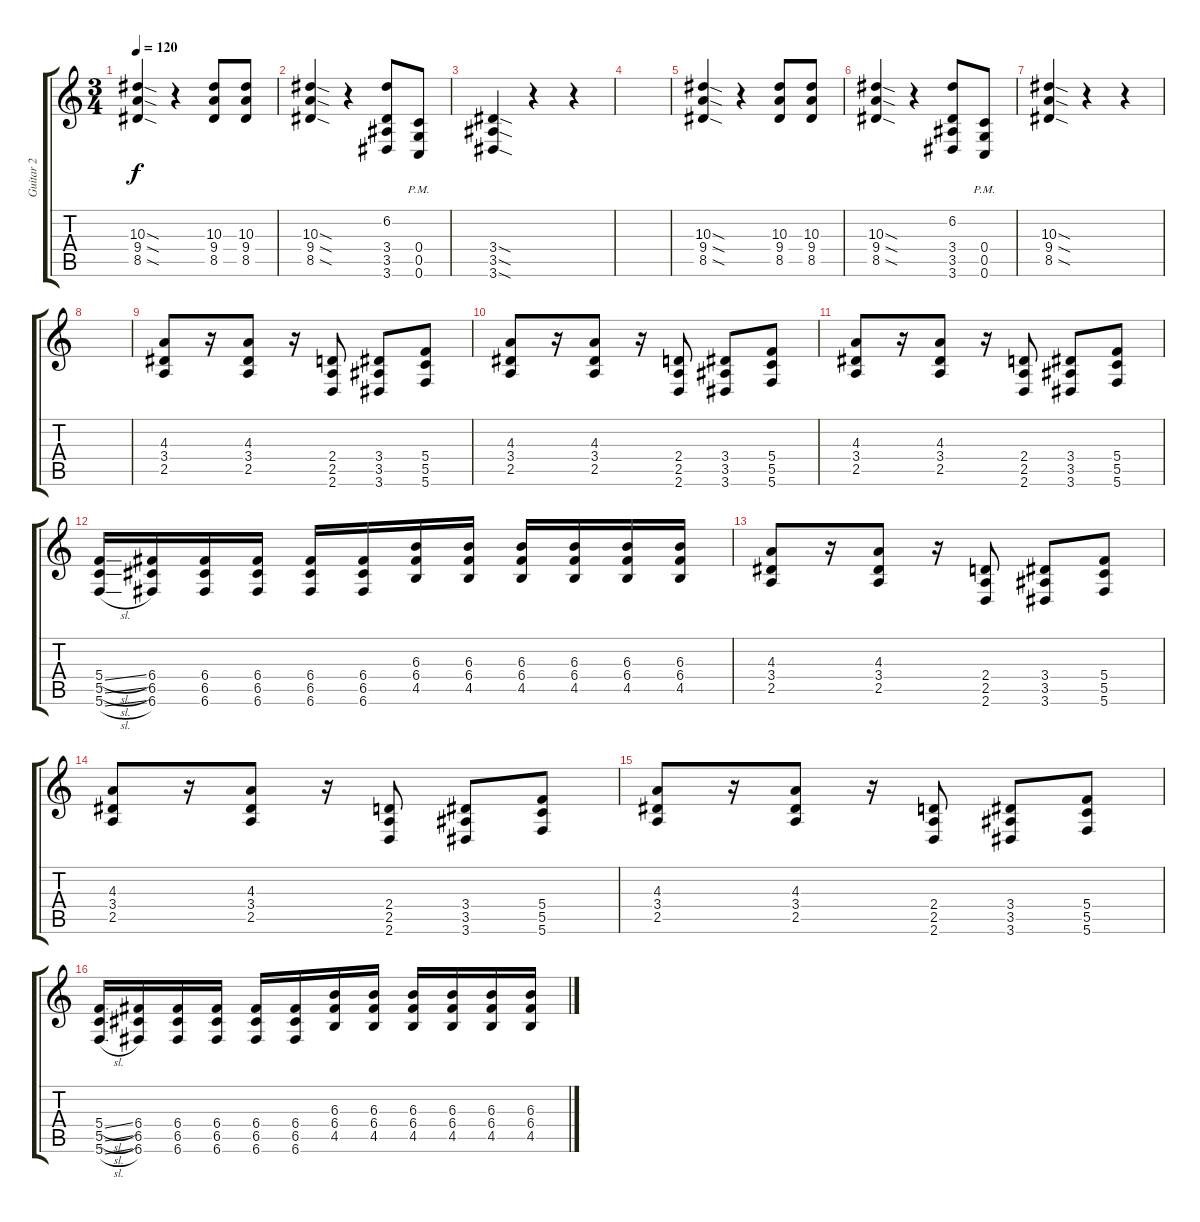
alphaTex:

\track ("Guitar 2" "Guitar 2") {instrument distortionguitar}
\staff {score tabs}
\tuning (D4 A3 F3 C3 G2 C2) {hide}
\ts (3 4)
\tempo 120
\clef g2
\ks c
(10.3{sod} 9.4{sod} 8.5{sod}).4{dy f instrument distortionguitar} r.4 (10.3 9.4 8.5).8 (10.3 9.4 8.5).8 |
(10.3{sod} 9.4{sod} 8.5{sod}).4 r.4 (6.2 3.4 3.5 3.6).8 (0.4{pm} 0.5{pm} 0.6{pm}).8 |
(3.4{sod} 3.5{sod} 3.6{sod}).4 r.4 r.4 |
|
(10.3{sod} 9.4{sod} 8.5{sod}).4 r.4 (10.3 9.4 8.5).8 (10.3 9.4 8.5).8 |
(10.3{sod} 9.4{sod} 8.5{sod}).4 r.4 (6.2 3.4 3.5 3.6).8 (0.4{pm} 0.5{pm} 0.6{pm}).8 |
(10.3{sod} 9.4{sod} 8.5{sod}).4 r.4 r.4 |
|
(4.3 3.4 2.5).8 r.16 (4.3 3.4 2.5).8 r.16 (2.4 2.5 2.6).8 (3.4 3.5 3.6).8 (5.4 5.5 5.6).8 |
(4.3 3.4 2.5).8 r.16 (4.3 3.4 2.5).8 r.16 (2.4 2.5 2.6).8 (3.4 3.5 3.6).8 (5.4 5.5 5.6).8 |
(4.3 3.4 2.5).8 r.16 (4.3 3.4 2.5).8 r.16 (2.4 2.5 2.6).8 (3.4 3.5 3.6).8 (5.4 5.5 5.6).8 |
(5.4{sl} 5.5{sl} 5.6{sl}).16 (6.4 6.5 6.6).16 (6.4 6.5 6.6).16 (6.4 6.5 6.6).16 (6.4 6.5 6.6).16 (6.4 6.5 6.6).16 (6.3 6.4 4.5).16 (6.3 6.4 4.5).16 (6.3 6.4 4.5).16 (6.3 6.4 4.5).16 (6.3 6.4 4.5).16 (6.3 6.4 4.5).16 |
(4.3 3.4 2.5).8 r.16 (4.3 3.4 2.5).8 r.16 (2.4 2.5 2.6).8 (3.4 3.5 3.6).8 (5.4 5.5 5.6).8 |
(4.3 3.4 2.5).8 r.16 (4.3 3.4 2.5).8 r.16 (2.4 2.5 2.6).8 (3.4 3.5 3.6).8 (5.4 5.5 5.6).8 |
(4.3 3.4 2.5).8 r.16 (4.3 3.4 2.5).8 r.16 (2.4 2.5 2.6).8 (3.4 3.5 3.6).8 (5.4 5.5 5.6).8 |
(5.4{sl} 5.5{sl} 5.6{sl}).16 (6.4 6.5 6.6).16 (6.4 6.5 6.6).16 (6.4 6.5 6.6).16 (6.4 6.5 6.6).16 (6.4 6.5 6.6).16 (6.3 6.4 4.5).16 (6.3 6.4 4.5).16 (6.3 6.4 4.5).16 (6.3 6.4 4.5).16 (6.3 6.4 4.5).16 (6.3 6.4 4.5).16
